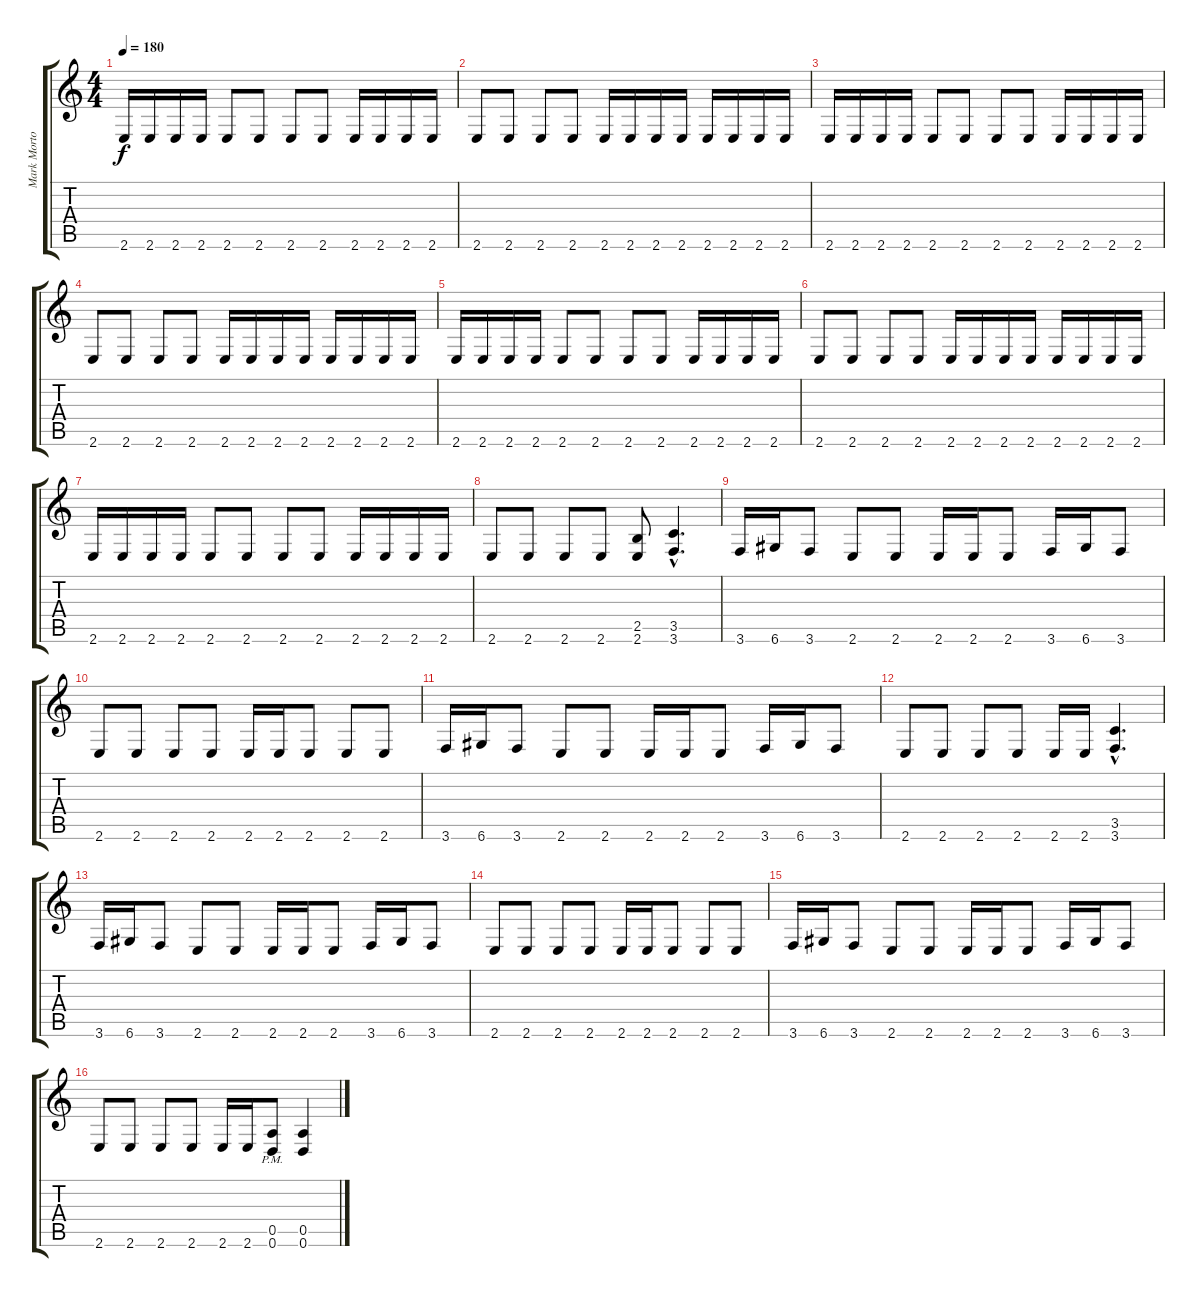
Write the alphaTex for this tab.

\track ("Mark Morton" "Mark Morto") {instrument acousticguitarnylon}
\staff {score tabs}
\tuning (E4 B3 G3 D3 A2 D2) {hide}
\ts (4 4)
\tempo 180
\clef g2
\ks c
2.6.16{dy f} 2.6.16 2.6.16 2.6.16 2.6.8 2.6.8 2.6.8 2.6.8 2.6.16 2.6.16 2.6.16 2.6.16 |
2.6.8 2.6.8 2.6.8 2.6.8 2.6.16 2.6.16 2.6.16 2.6.16 2.6.16 2.6.16 2.6.16 2.6.16 |
2.6.16 2.6.16 2.6.16 2.6.16 2.6.8 2.6.8 2.6.8 2.6.8 2.6.16 2.6.16 2.6.16 2.6.16 |
2.6.8 2.6.8 2.6.8 2.6.8 2.6.16 2.6.16 2.6.16 2.6.16 2.6.16 2.6.16 2.6.16 2.6.16 |
2.6.16 2.6.16 2.6.16 2.6.16 2.6.8 2.6.8 2.6.8 2.6.8 2.6.16 2.6.16 2.6.16 2.6.16 |
2.6.8 2.6.8 2.6.8 2.6.8 2.6.16 2.6.16 2.6.16 2.6.16 2.6.16 2.6.16 2.6.16 2.6.16 |
2.6.16 2.6.16 2.6.16 2.6.16 2.6.8 2.6.8 2.6.8 2.6.8 2.6.16 2.6.16 2.6.16 2.6.16 |
2.6.8 2.6.8 2.6.8 2.6.8 (2.5 2.6).8 (3.5{hac} 3.6{hac}).4{d} |
3.6.16 6.6.16 3.6.8 2.6.8 2.6.8 2.6.16 2.6.16 2.6.8 3.6.16 6.6.16 3.6.8 |
2.6.8 2.6.8 2.6.8 2.6.8 2.6.16 2.6.16 2.6.8 2.6.8 2.6.8 |
3.6.16 6.6.16 3.6.8 2.6.8 2.6.8 2.6.16 2.6.16 2.6.8 3.6.16 6.6.16 3.6.8 |
2.6.8 2.6.8 2.6.8 2.6.8 2.6.16 2.6.16 (3.5{hac} 3.6{hac}).4{d} |
3.6.16 6.6.16 3.6.8 2.6.8 2.6.8 2.6.16 2.6.16 2.6.8 3.6.16 6.6.16 3.6.8 |
2.6.8 2.6.8 2.6.8 2.6.8 2.6.16 2.6.16 2.6.8 2.6.8 2.6.8 |
3.6.16 6.6.16 3.6.8 2.6.8 2.6.8 2.6.16 2.6.16 2.6.8 3.6.16 6.6.16 3.6.8 |
2.6.8 2.6.8 2.6.8 2.6.8 2.6.16 2.6.16 (0.5{pm} 0.6{pm}).8 (0.5 0.6).4
